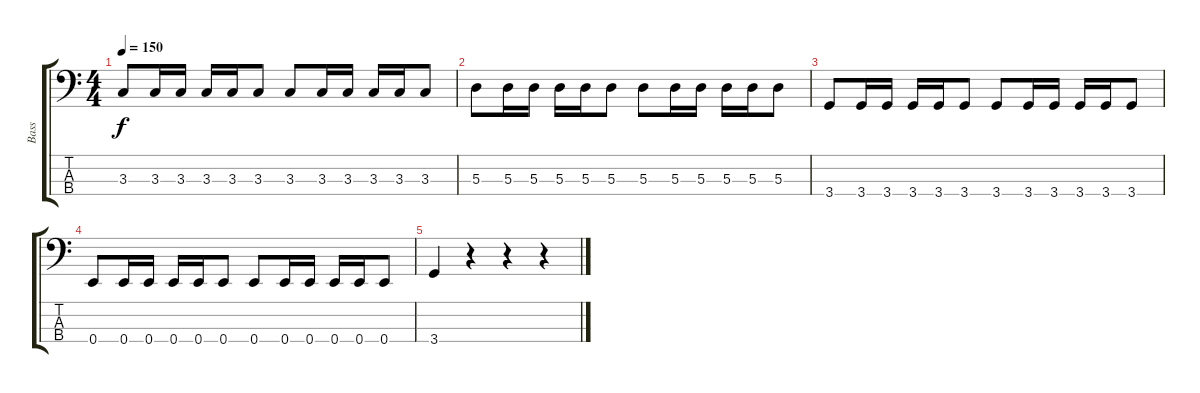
\track ("Bass" "Bass") {instrument electricbasspick}
\staff {score tabs}
\tuning (G2 D2 A1 E1) {hide}
\ts (4 4)
\tempo 150
\clef f4
\ks c
3.3.8{dy f} 3.3.16 3.3.16 3.3.16 3.3.16 3.3.8 3.3.8 3.3.16 3.3.16 3.3.16 3.3.16 3.3.8 |
5.3.8 5.3.16 5.3.16 5.3.16 5.3.16 5.3.8 5.3.8 5.3.16 5.3.16 5.3.16 5.3.16 5.3.8 |
3.4.8 3.4.16 3.4.16 3.4.16 3.4.16 3.4.8 3.4.8 3.4.16 3.4.16 3.4.16 3.4.16 3.4.8 |
0.4.8 0.4.16 0.4.16 0.4.16 0.4.16 0.4.8 0.4.8 0.4.16 0.4.16 0.4.16 0.4.16 0.4.8 |
3.4.4 r.4 r.4 r.4
